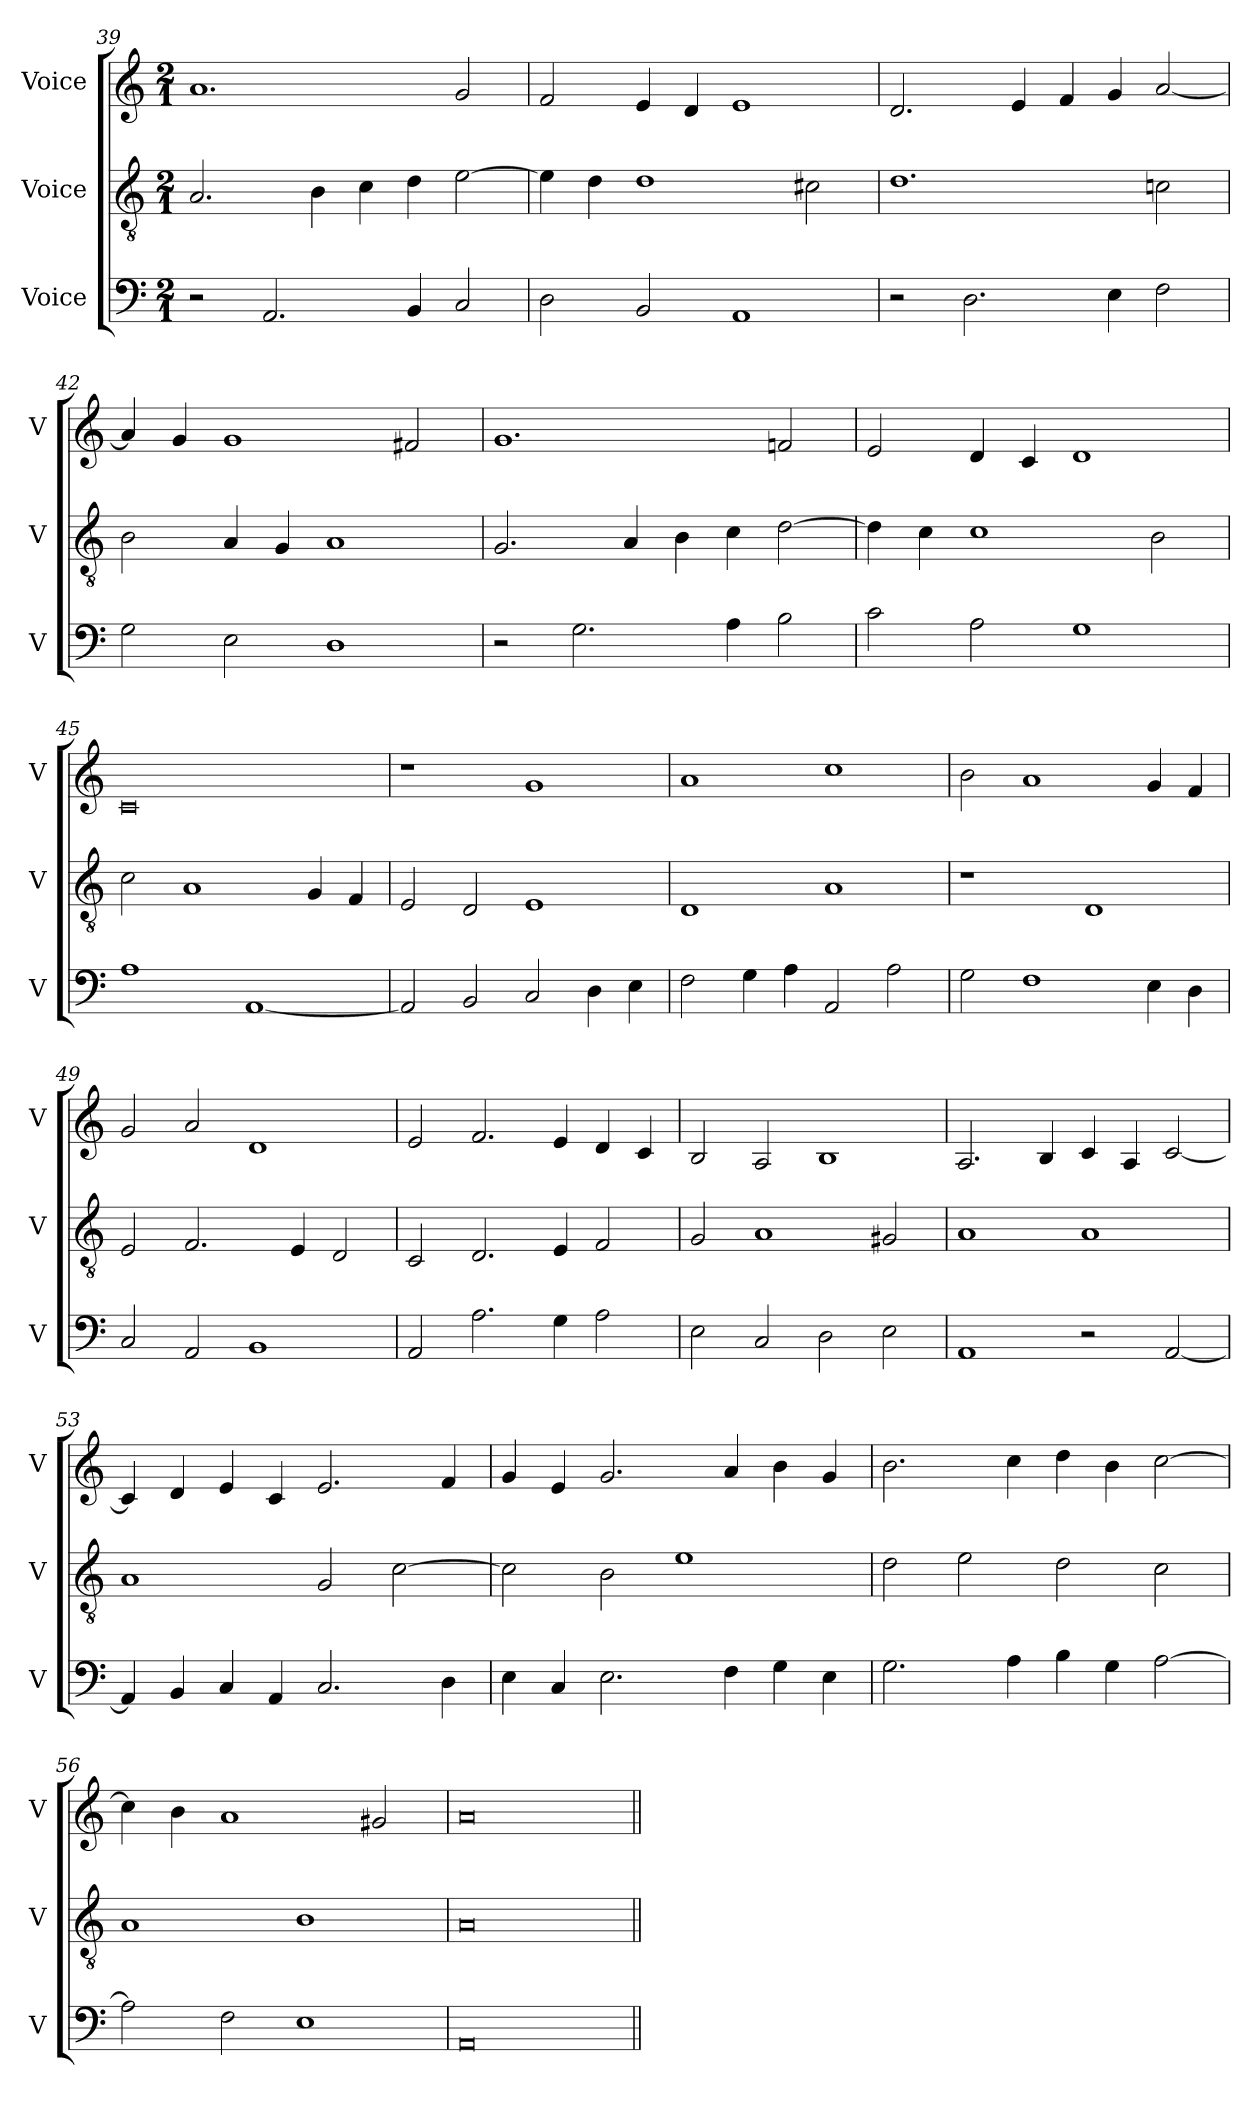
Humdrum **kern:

**kern	**kern	**kern
*part3	*part2	*part1
*staff3	*staff2	*staff1
*I"Voice	*I"Voice	*I"Voice
*I'V	*I'V	*I'V
!!LO:LB:g=z
*clefF4	*clefGv2	*clefG2
*k[]	*k[]	*k[]
*M2/1	*M2/1	*M2/1
=39	=39	=39
2r	2.A/	1.a
2.AA/	.	.
.	4B\	.
.	4c\	.
4BB/	4d\	.
2C/	[2e\	2g/
=40	=40	=40
2D\	4e\]	2f/
.	4d\	.
2BB/	1d	4e/
.	.	4d/
1AA	.	1e
.	2c#X\	.
=41	=41	=41
2r	1.d	2.d/
2.D\	.	.
.	.	4e/
.	.	4f/
4E\	.	4g/
2F\	2cn\	[2a/
!!LO:LB:g=z
=42	=42	=42
2G\	2B\	4a/]
.	.	4g/
2E\	4A/	1g
.	4G/	.
1D	1A	.
.	.	2f#X/
=43	=43	=43
2r	2.G/	1.g
2.G\	.	.
.	4A/	.
.	4B\	.
4A\	4c\	.
2B\	[2d\	2fn/
=44	=44	=44
2c\	4d\]	2e/
.	4c\	.
2A\	1c	4d/
.	.	4c/
1G	.	1d
.	2B\	.
!!LO:LB:g=z
=45	=45	=45
1A	2c\	0c
.	1A	.
[1AA	.	.
.	4G/	.
.	4F/	.
=46	=46	=46
2AA/]	2E/	1r
2BB/	2D/	.
2C/	1E	1g
4D\	.	.
4E\	.	.
=47	=47	=47
2F\	1D	1a
4G\	.	.
4A\	.	.
2AA/	1A	1cc
2A\	.	.
=48	=48	=48
2G\	1r	2b\
1F	.	1a
.	1D	.
4E\	.	4g/
4D\	.	4f/
!!LO:LB:g=z
=49	=49	=49
2C/	2E/	2g/
2AA/	2.F/	2a/
1BB	.	1d
.	4E/	.
.	2D/	.
=50	=50	=50
2AA/	2C/	2e/
2.A\	2.D/	2.f/
4G\	4E/	4e/
2A\	2F/	4d/
.	.	4c/
=51	=51	=51
2E\	2G/	2B/
2C/	1A	2A/
2D\	.	1B
2E\	2G#X/	.
=52	=52	=52
1AA	1A	2.A/
.	.	4B/
2r	1A	4c/
.	.	4A/
[2AA/	.	[2c/
!!LO:PB:g=z
=53	=53	=53
4AA/]	1A	4c/]
4BB/	.	4d/
4C/	.	4e/
4AA/	.	4c/
2.C/	2G/	2.e/
.	[2c\	.
4D\	.	4f/
=54	=54	=54
4E\	2c\]	4g/
4C/	.	4e/
2.E\	2B\	2.g/
.	1e	.
4F\	.	4a/
4G\	.	4b\
4E\	.	4g/
=55	=55	=55
2.G\	2d\	2.b\
.	2e\	.
4A\	.	4cc\
4B\	2d\	4dd\
4G\	.	4b\
[2A\	2c\	[2cc\
!!LO:LB:g=z
=56	=56	=56
2A\]	1A	4cc\]
.	.	4b\
2F\	.	1a
1E	1B	.
.	.	2g#X/
=57	=57	=57
0AA	0A	0a
=||	=||	=||
*-	*-	*-
